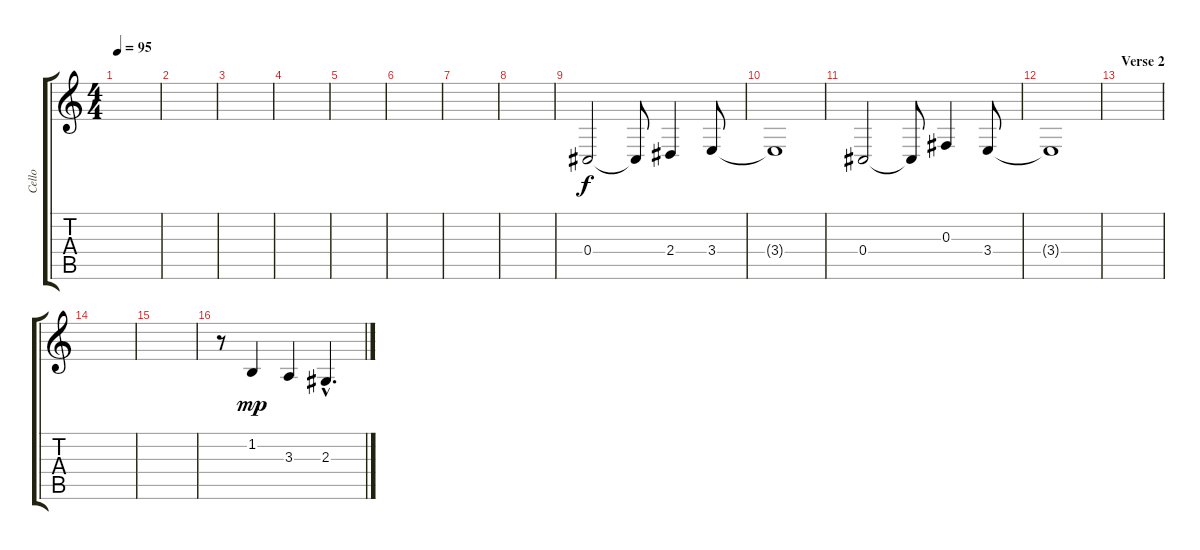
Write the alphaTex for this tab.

\track ("Cello" "Cello") {instrument violin}
\staff {score tabs}
\tuning (Eb4 Bb3 Gb3 Db3 Ab2 Eb2) {hide}
\ts (4 4)
\tempo 95
\clef g2
\ks c
|
|
|
|
|
|
|
|
0.4.2{volume 9} 0.4{t}.8 2.4.4 3.4.8 |
3.4{t}.1 |
0.4.2 0.4{t}.8 0.3.4 3.4.8 |
3.4{t}.1 |
\section ("" "Verse 2")
|
|
|
r.8{volume 11} 1.2.4{dy mp} 3.3.4 2.3{hac}.4{d}
